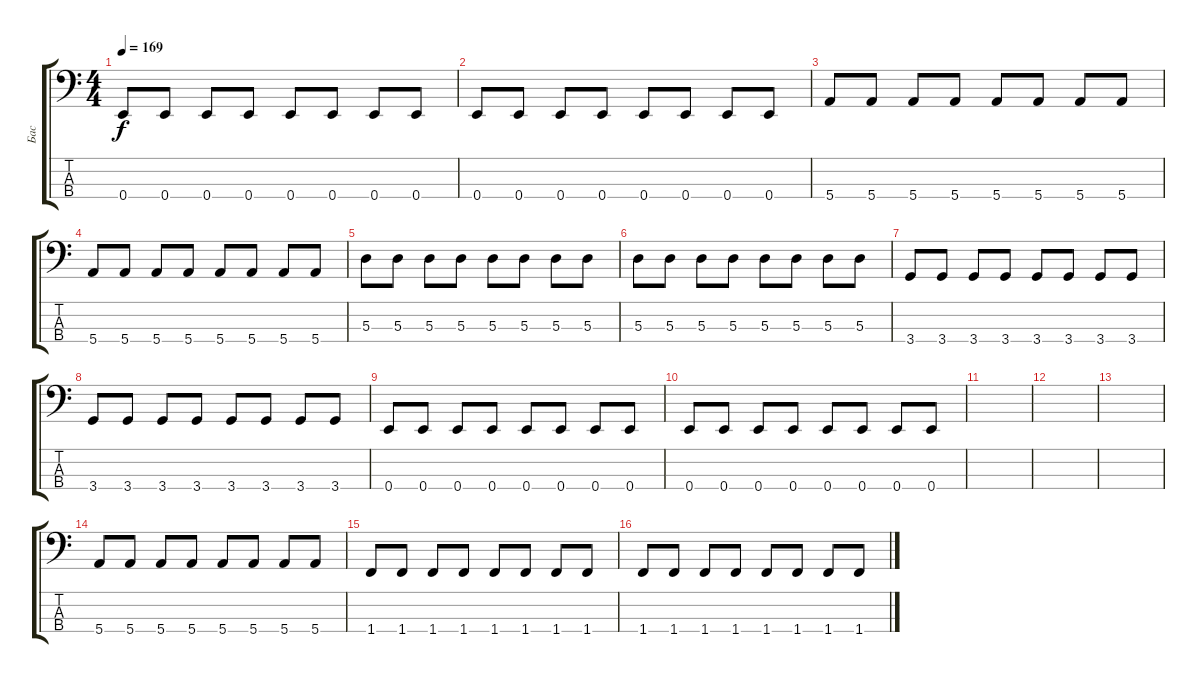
\track ("Бас" "Бас") {instrument electricbassfinger}
\staff {score tabs}
\tuning (G2 D2 A1 E1) {hide}
\ts (4 4)
\tempo 169
\clef f4
\ks c
0.4.8{dy f} 0.4.8 0.4.8 0.4.8 0.4.8 0.4.8 0.4.8 0.4.8 |
0.4.8 0.4.8 0.4.8 0.4.8 0.4.8 0.4.8 0.4.8 0.4.8 |
5.4.8 5.4.8 5.4.8 5.4.8 5.4.8 5.4.8 5.4.8 5.4.8 |
5.4.8 5.4.8 5.4.8 5.4.8 5.4.8 5.4.8 5.4.8 5.4.8 |
5.3.8 5.3.8 5.3.8 5.3.8 5.3.8 5.3.8 5.3.8 5.3.8 |
5.3.8 5.3.8 5.3.8 5.3.8 5.3.8 5.3.8 5.3.8 5.3.8 |
3.4.8 3.4.8 3.4.8 3.4.8 3.4.8 3.4.8 3.4.8 3.4.8 |
3.4.8 3.4.8 3.4.8 3.4.8 3.4.8 3.4.8 3.4.8 3.4.8 |
0.4.8 0.4.8 0.4.8 0.4.8 0.4.8 0.4.8 0.4.8 0.4.8 |
0.4.8 0.4.8 0.4.8 0.4.8 0.4.8 0.4.8 0.4.8 0.4.8 |
|
|
|
5.4.8 5.4.8 5.4.8 5.4.8 5.4.8 5.4.8 5.4.8 5.4.8 |
1.4.8 1.4.8 1.4.8 1.4.8 1.4.8 1.4.8 1.4.8 1.4.8 |
1.4.8 1.4.8 1.4.8 1.4.8 1.4.8 1.4.8 1.4.8 1.4.8
